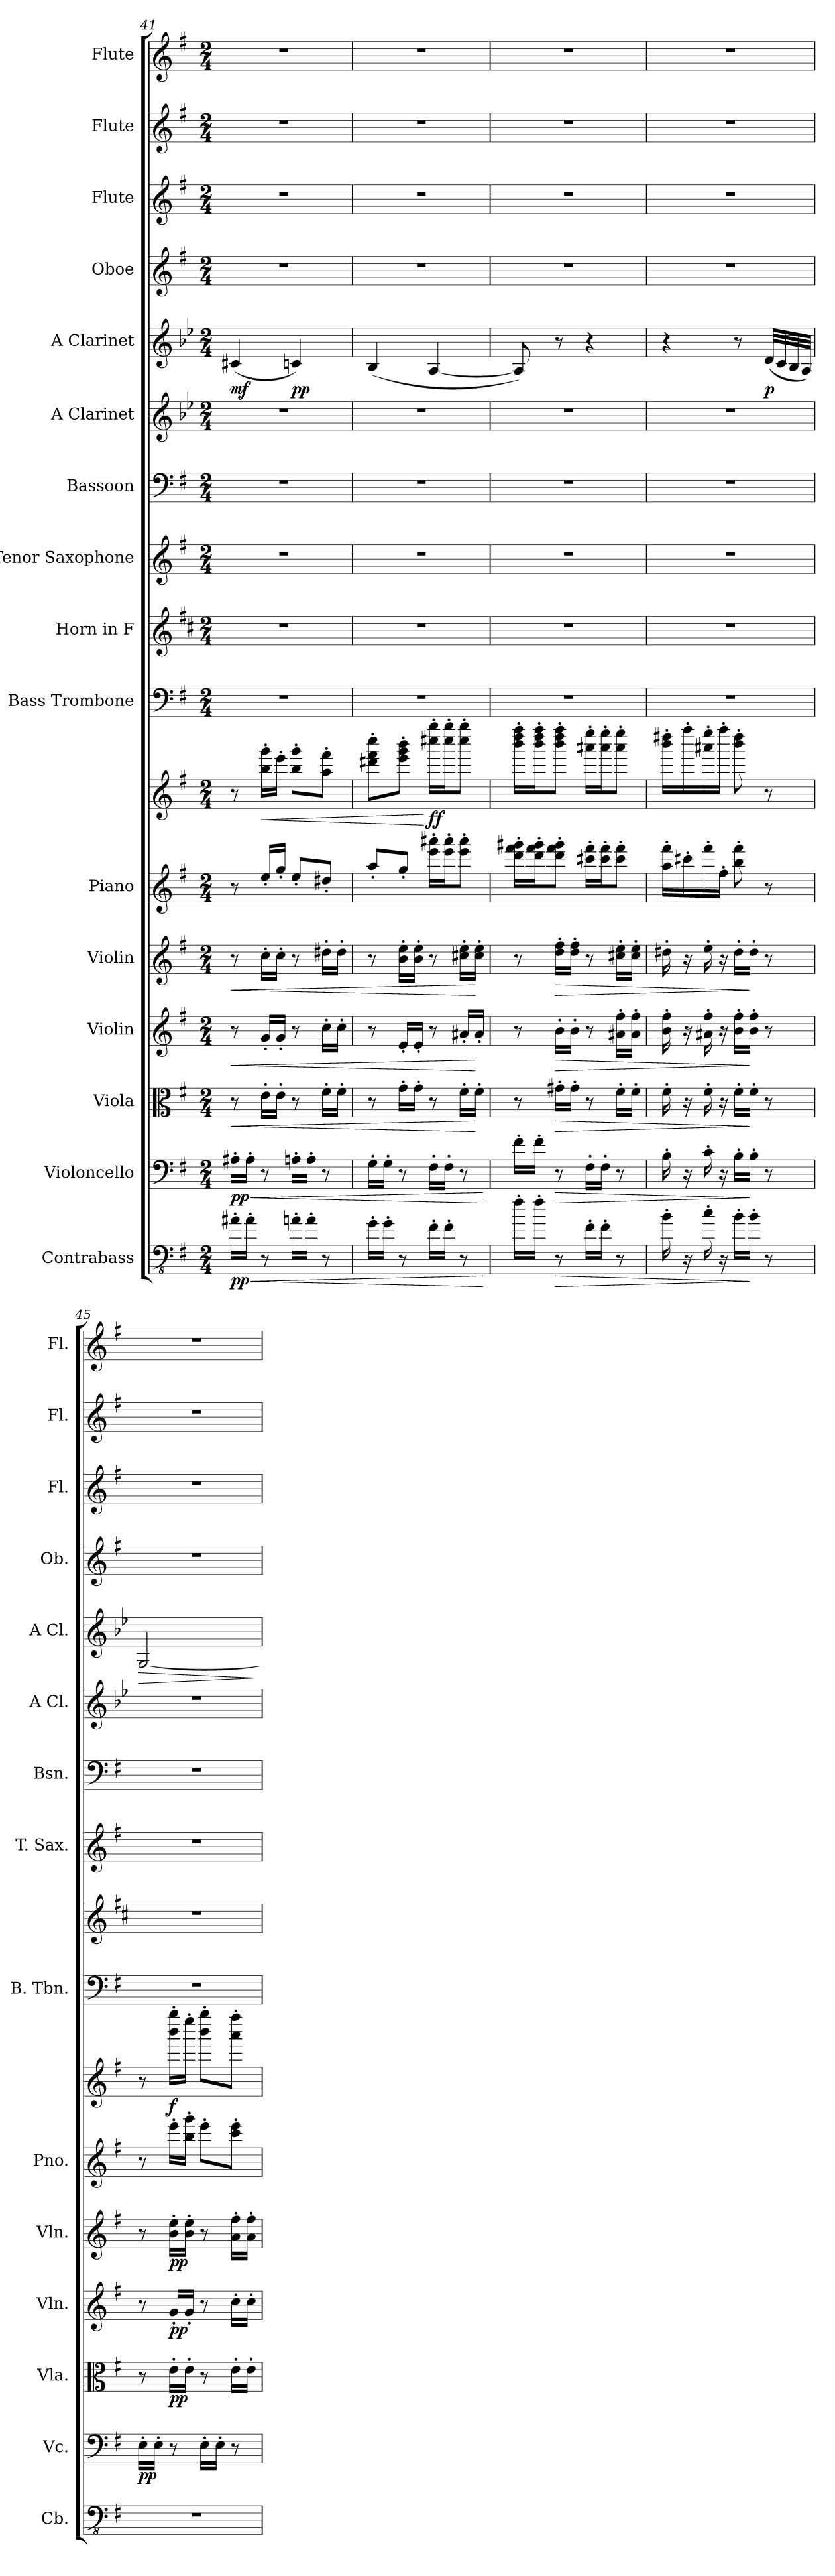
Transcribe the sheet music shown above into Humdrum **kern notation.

**kern	**dynam	**kern	**dynam	**kern	**dynam	**kern	**dynam	**kern	**dynam	**kern	**kern	**dynam	**kern	**kern	**kern	**kern	**kern	**kern	**dynam	**kern	**kern	**kern	**kern
*part16	*part16	*part15	*part15	*part14	*part14	*part13	*part13	*part12	*part12	*part11	*part11	*part11	*part10	*part9	*part8	*part7	*part6	*part5	*part5	*part4	*part3	*part2	*part1
*staff17	*staff17	*staff16	*staff16	*staff15	*staff15	*staff14	*staff14	*staff13	*staff13	*staff12	*staff11	*staff11/12	*staff10	*staff9	*staff8	*staff7	*staff6	*staff5	*staff5	*staff4	*staff3	*staff2	*staff1
*I"Contrabass	*	*I"Violoncello	*	*I"Viola	*	*I"Violin	*	*I"Violin	*	*I"Piano	*	*	*I"Bass Trombone	*I"Horn in F	*I"Tenor Saxophone	*I"Bassoon	*I"A Clarinet	*I"A Clarinet	*	*I"Oboe	*I"Flute	*I"Flute	*I"Flute
*I'Cb.	*	*I'Vc.	*	*I'Vla.	*	*I'Vln.	*	*I'Vln.	*	*I'Pno.	*	*	*I'B. Tbn.	*	*I'T. Sax.	*I'Bsn.	*I'A Cl.	*I'A Cl.	*	*I'Ob.	*I'Fl.	*I'Fl.	*I'Fl.
*clefFv4	*	*clefF4	*	*clefC3	*	*clefG2	*	*clefG2	*	*clefG2	*clefG2	*	*clefF4	*clefG2	*clefG2	*clefF4	*clefG2	*clefG2	*	*clefG2	*clefG2	*clefG2	*clefG2
*ITrd7c12	*	*	*	*	*	*	*	*	*	*	*	*	*	*ITrd4c7	*ITrd8c14	*	*ITrd2c3	*ITrd2c3	*	*	*	*	*
*k[f#]	*	*k[f#]	*	*k[f#]	*	*k[f#]	*	*k[f#]	*	*k[f#]	*k[f#]	*	*k[f#]	*k[f#]	*k[f#]	*k[f#]	*k[f#]	*k[f#]	*	*k[f#]	*k[f#]	*k[f#]	*k[f#]
*M2/4	*	*M2/4	*	*M2/4	*	*M2/4	*	*M2/4	*	*M2/4	*M2/4	*	*M2/4	*M2/4	*M2/4	*M2/4	*M2/4	*M2/4	*	*M2/4	*M2/4	*M2/4	*M2/4
=41	=41	=41	=41	=41	=41	=41	=41	=41	=41	=41	=41	=41	=41	=41	=41	=41	=41	=41	=41	=41	=41	=41	=41
!	!LO:HP:b	!	!LO:HP:b	!	!LO:HP:b	!	!LO:HP:b	!	!LO:HP:b	!	!	!	!	!	!	!	!	!	!	!	!	!	!
!	!LO:DY:n=1:b	!	!LO:DY:n=1:b	!	!	!	!	!	!	!	!	!	!	!	!	!	!	!	!LO:DY:b	!	!	!	!
16AA#X'\LL	< pp	16A#X'\LL	< pp	8r	<	8r	<	8r	<	8r	8r	.	2r	2r	2r	2r	2r	(4A#X/	mf	2r	2r	2r	2r
16AA#'\JJ	.	16A#'\JJ	.	.	.	.	.	.	.	.	.	.	.	.	.	.	.	.	.	.	.	.	.
!	!	!	!	!	!	!	!	!	!	!	!	!LO:HP:b	!	!	!	!	!	!	!	!	!	!	!
8r	.	8r	.	16e'\LL	.	16g'/LL	.	16cc'\LL	.	16ee'/LL	16bb\' 16ggg\'LL	<	.	.	.	.	.	.	.	.	.	.	.
.	.	.	.	16e'\JJ	.	16g'/JJ	.	16cc'\JJ	.	16gg'/JJ	16eee'\JJ	.	.	.	.	.	.	.	.	.	.	.	.
!	!	!	!	!	!	!	!	!	!	!	!	!	!	!	!	!	!	!	!LO:DY:b	!	!	!	!
16AAn'\LL	.	16An'\LL	.	8r	.	8r	.	8r	.	8ee'/L	8bb\' 8ggg\'L	.	.	.	.	.	.	4An/)	pp	.	.	.	.
16AA'\JJ	.	16A'\JJ	.	.	.	.	.	.	.	.	.	.	.	.	.	.	.	.	.	.	.	.	.
8r	.	8r	.	16f#'\LL	.	16cc'\LL	.	16dd#X'\LL	.	8dd#X'/J	8aa\' 8fff#\'J	.	.	.	.	.	.	.	.	.	.	.	.
.	.	.	.	16f#'\JJ	.	16cc'\JJ	.	16dd#'\JJ	.	.	.	.	.	.	.	.	.	.	.	.	.	.	.
=42	=42	=42	=42	=42	=42	=42	=42	=42	=42	=42	=42	=42	=42	=42	=42	=42	=42	=42	=42	=42	=42	=42	=42
16GG'\LL	.	16G'\LL	.	8r	.	8r	.	8r	.	8aa'/L	8ddd#X\' 8fff#\' 8cccc\'L	.	2r	2r	2r	2r	2r	(4G/	.	2r	2r	2r	2r
16GG'\JJ	.	16G'\JJ	.	.	.	.	.	.	.	.	.	.	.	.	.	.	.	.	.	.	.	.	.
8r	.	8r	.	16g'\LL	.	16e'/LL	.	16b\' 16ee\'LL	.	8gg'/J	8eee\' 8ggg\' 8bbb\'J	.	.	.	.	.	.	.	.	.	.	.	.
.	.	.	.	16g'\JJ	.	16e'/JJ	.	16b\' 16ee\'JJ	.	.	.	.	.	.	.	.	.	.	.	.	.	.	.
!	!	!	!	!	!	!	!	!	!	!	!	!LO:DY:n=1:b	!	!	!	!	!	!	!	!	!	!	!
16FF#'\LL	.	16F#'\LL	.	8r	.	8r	.	8r	.	16eee\' 16aaa#X\'LL	16cccc#X\' 16gggg\'LL	[ ff	.	.	.	.	.	[4F#/	.	.	.	.	.
16FF#'\JJ	.	16F#'\JJ	.	.	.	.	.	.	.	16eee\' 16aaa#\'J	16cccc#\' 16gggg\'J	.	.	.	.	.	.	.	.	.	.	.	.
8r	.	8r	.	16f#'\LL	.	16a#X'/LL	.	16cc#X\' 16ee\'LL	.	8eee\' 8aaa#\'J	8cccc#\' 8gggg\'J	.	.	.	.	.	.	.	.	.	.	.	.
.	.	.	.	16f#'\JJ	[	16a#'/JJ	[	16cc#\' 16ee\'JJ	[	.	.	.	.	.	.	.	.	.	.	.	.	.	.
.	[	.	[	.	.	.	.	.	.	.	.	.	.	.	.	.	.	.	.	.	.	.	.
=43	=43	=43	=43	=43	=43	=43	=43	=43	=43	=43	=43	=43	=43	=43	=43	=43	=43	=43	=43	=43	=43	=43	=43
16F#'\LL	.	16f#'\LL	.	8r	.	8r	.	8r	.	16ddd\' 16fff#\' 16ggg#X\'LL	16bbb\' 16dddd\' 16ffff#\'LL	.	2r	2r	2r	2r	2r	8F#/])	.	2r	2r	2r	2r
16F#'\JJ	.	16f#'\JJ	.	.	.	.	.	.	.	16ddd\' 16fff#\' 16ggg#\'J	16bbb\' 16dddd\' 16ffff#\'J	.	.	.	.	.	.	.	.	.	.	.	.
!	!LO:HP:b	!	!LO:HP:b	!	!LO:HP:b	!	!LO:HP:b	!	!LO:HP:b	!	!	!	!	!	!	!	!	!	!	!	!	!	!
8r	>	8r	>	16g#X'\LL	>	16b'\LL	>	16dd\' 16ff#\'LL	>	8ddd\' 8fff#\' 8ggg#\'J	8bbb\' 8dddd\' 8ffff#\'J	.	.	.	.	.	.	8r	.	.	.	.	.
.	.	.	.	16g#'\JJ	.	16b'\JJ	.	16dd\' 16ff#\'JJ	.	.	.	.	.	.	.	.	.	.	.	.	.	.	.
16FF#'\LL	.	16F#'\LL	.	8r	.	8r	.	8r	.	16ccc#X\' 16fff#\'LL	16aaa#X\' 16eeee\'LL	.	.	.	.	.	.	4r	.	.	.	.	.
16FF#'\JJ	.	16F#'\JJ	.	.	.	.	.	.	.	16ccc#\' 16fff#\'J	16aaa#\' 16eeee\'J	.	.	.	.	.	.	.	.	.	.	.	.
8r	.	8r	.	16f#'\LL	.	16a#X\' 16ff#\'LL	.	16cc#X\' 16ee\'LL	.	8ccc#\' 8fff#\'J	8aaa#\' 8eeee\'J	.	.	.	.	.	.	.	.	.	.	.	.
.	.	.	.	16f#'\JJ	.	16a#\' 16ff#\'JJ	.	16cc#\' 16ee\'JJ	.	.	.	.	.	.	.	.	.	.	.	.	.	.	.
!!LO:PB:g=z
=44	=44	=44	=44	=44	=44	=44	=44	=44	=44	=44	=44	=44	=44	=44	=44	=44	=44	=44	=44	=44	=44	=44	=44
16BB'\	.	16B'\	.	16f#'\	.	16b\' 16ff#\'	.	16dd#X'\	.	16aa\' 16fff#\'LL	16bbb\' 16dddd#X\'LL	.	2r	2r	2r	2r	2r	4r	.	2r	2r	2r	2r
16r	.	16r	.	16r	.	16r	.	16r	.	16ccc#X'\	16ffff#'\	.	.	.	.	.	.	.	.	.	.	.	.
16C'\	.	16c'\	.	16f#'\	.	16a#X\' 16ff#\'	.	16ee'\	.	16fff#'\	16aaa#X\' 16eeee\'	.	.	.	.	.	.	.	.	.	.	.	.
16r	.	16r	.	16r	.	16r	.	16r	.	16ff#'\JJ	16ffff#'\JJ	.	.	.	.	.	.	.	.	.	.	.	.
16BB'\LL	.	16B'\LL	.	16f#'\LL	.	16b\' 16ff#\'LL	.	16dd#'\LL	.	8bb\' 8fff#\'	8bbb\' 8dddd#\'	.	.	.	.	.	.	8r	.	.	.	.	.
16BB'\JJ	]	16B'\JJ	]	16f#'\JJ	]	16b\' 16ff#\'JJ	]	16dd#'\JJ	]	.	.	.	.	.	.	.	.	.	.	.	.	.	.
!	!	!	!	!	!	!	!	!	!	!	!	!	!	!	!	!	!	!	!LO:DY:b	!	!	!	!
8r	.	8r	.	8r	.	8r	.	8r	.	8r	8r	.	.	.	.	.	.	(32B/LLL	p	.	.	.	.
.	.	.	.	.	.	.	.	.	.	.	.	.	.	.	.	.	.	32A/	.	.	.	.	.
.	.	.	.	.	.	.	.	.	.	.	.	.	.	.	.	.	.	32G/	.	.	.	.	.
.	.	.	.	.	.	.	.	.	.	.	.	.	.	.	.	.	.	32F#/JJJ)	.	.	.	.	.
=45	=45	=45	=45	=45	=45	=45	=45	=45	=45	=45	=45	=45	=45	=45	=45	=45	=45	=45	=45	=45	=45	=45	=45
!	!	!	!LO:DY:b	!	!	!	!	!	!	!	!	!	!	!	!	!	!	!	!LO:HP:b	!	!	!	!
2r	.	16E'\LL	pp	8r	.	8r	.	8r	.	8r	8r	.	2r	2r	2r	2r	2r	[2E/	>	2r	2r	2r	2r
.	.	16E'\JJ	.	.	.	.	.	.	.	.	.	.	.	.	.	.	.	.	.	.	.	.	.
!	!	!	!	!	!LO:DY:b	!	!LO:DY:b	!	!LO:DY:b	!	!	!LO:DY:b	!	!	!	!	!	!	!	!	!	!	!
.	.	8r	.	16e'\LL	pp	16g'/LL	pp	16b\' 16ee\'LL	pp	16eee'\LL	16bbb\' 16gggg\'LL	f	.	.	.	.	.	.	.	.	.	.	.
.	.	.	.	16e'\JJ	.	16g'/JJ	.	16b\' 16ee\'JJ	.	16bb\' 16ggg\'JJ	16eeee'\JJ	.	.	.	.	.	.	.	.	.	.	.	.
.	.	16E'\LL	.	8r	.	8r	.	8r	.	8eee'\L	8bbb\' 8gggg\'L	.	.	.	.	.	.	.	.	.	.	.	.
.	.	16E'\JJ	.	.	.	.	.	.	.	.	.	.	.	.	.	.	.	.	.	.	.	.	.
.	.	8r	.	16e'\LL	.	16cc'\LL	.	16a\' 16ff#\'LL	.	8ccc\' 8eee\'J	8aaa\' 8ffff#\'J	.	.	.	.	.	.	.	.	.	.	.	.
.	.	.	.	16e'\JJ	.	16cc'\JJ	.	16a\' 16ff#\'JJ	.	.	.	.	.	.	.	.	.	.	.	.	.	.	.
.	.	.	.	.	.	.	.	.	.	.	.	.	.	.	.	.	.	.	]	.	.	.	.
=	=	=	=	=	=	=	=	=	=	=	=	=	=	=	=	=	=	=	=	=	=	=	=
*-	*-	*-	*-	*-	*-	*-	*-	*-	*-	*-	*-	*-	*-	*-	*-	*-	*-	*-	*-	*-	*-	*-	*-
